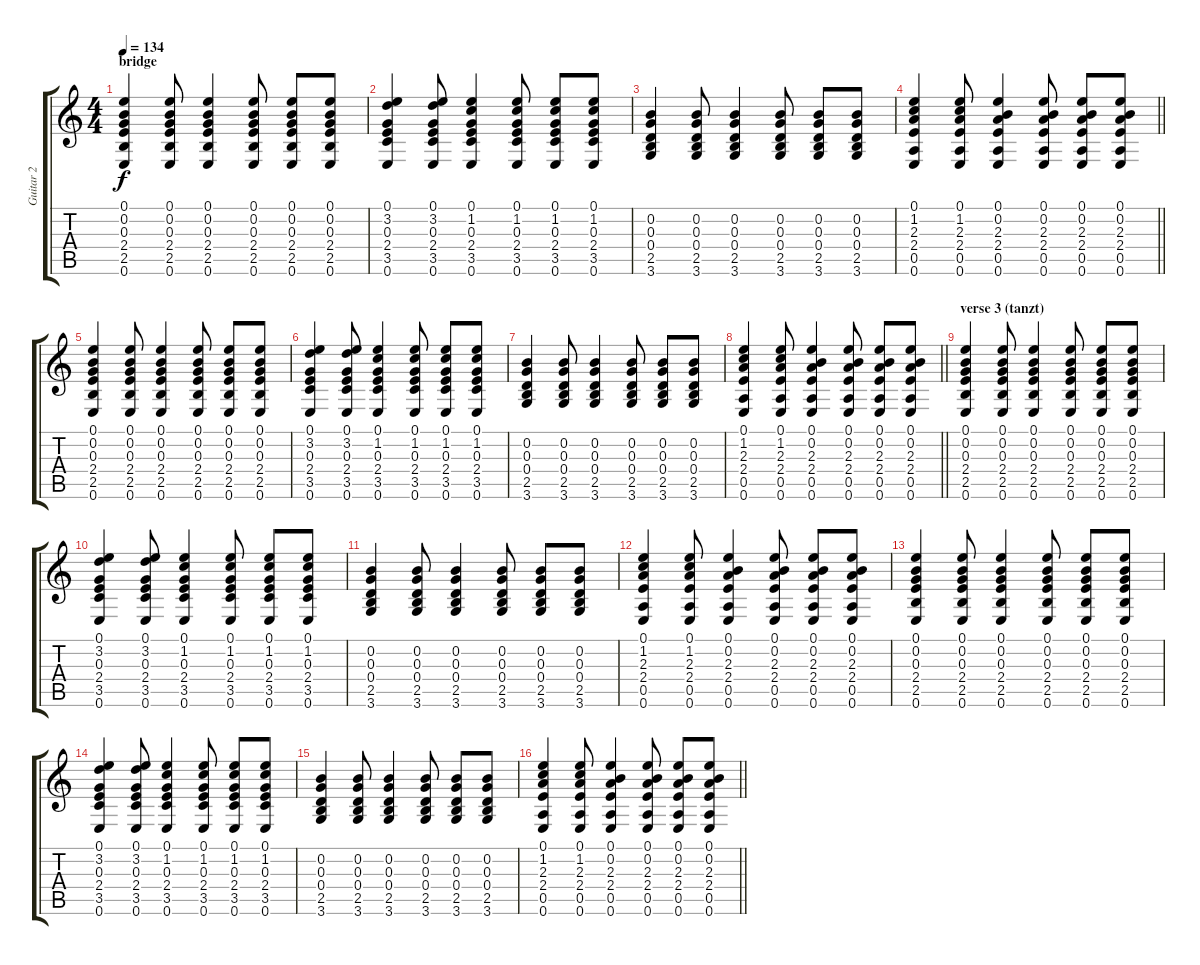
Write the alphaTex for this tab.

\track ("Guitar 2" "Guitar 2") {instrument acousticguitarsteel}
\staff {score tabs}
\tuning (E4 B3 G3 D3 A2 E2) {hide}
\ts (4 4)
\section ("" "bridge")
\tempo 134
\clef g2
\ks c
(0.1 0.2 0.3 2.4 2.5 0.6).4{dy f} (0.1 0.2 0.3 2.4 2.5 0.6).8 (0.1 0.2 0.3 2.4 2.5 0.6).4 (0.1 0.2 0.3 2.4 2.5 0.6).8 (0.1 0.2 0.3 2.4 2.5 0.6).8 (0.1 0.2 0.3 2.4 2.5 0.6).8 |
(0.1 3.2 0.3 2.4 3.5 0.6).4 (0.1 3.2 0.3 2.4 3.5 0.6).8 (0.1 1.2 0.3 2.4 3.5 0.6).4 (0.1 1.2 0.3 2.4 3.5 0.6).8 (0.1 1.2 0.3 2.4 3.5 0.6).8 (0.1 1.2 0.3 2.4 3.5 0.6).8 |
(0.2 0.3 0.4 2.5 3.6).4 (0.2 0.3 0.4 2.5 3.6).8 (0.2 0.3 0.4 2.5 3.6).4 (0.2 0.3 0.4 2.5 3.6).8 (0.2 0.3 0.4 2.5 3.6).8 (0.2 0.3 0.4 2.5 3.6).8 |
\barLineRight lightlight
(0.1 1.2 2.3 2.4 0.5 0.6).4 (0.1 1.2 2.3 2.4 0.5 0.6).8 (0.1 0.2 2.3 2.4 0.5 0.6).4 (0.1 0.2 2.3 2.4 0.5 0.6).8 (0.1 0.2 2.3 2.4 0.5 0.6).8 (0.1 0.2 2.3 2.4 0.5 0.6).8 |
(0.1 0.2 0.3 2.4 2.5 0.6).4 (0.1 0.2 0.3 2.4 2.5 0.6).8 (0.1 0.2 0.3 2.4 2.5 0.6).4 (0.1 0.2 0.3 2.4 2.5 0.6).8 (0.1 0.2 0.3 2.4 2.5 0.6).8 (0.1 0.2 0.3 2.4 2.5 0.6).8 |
(0.1 3.2 0.3 2.4 3.5 0.6).4 (0.1 3.2 0.3 2.4 3.5 0.6).8 (0.1 1.2 0.3 2.4 3.5 0.6).4 (0.1 1.2 0.3 2.4 3.5 0.6).8 (0.1 1.2 0.3 2.4 3.5 0.6).8 (0.1 1.2 0.3 2.4 3.5 0.6).8 |
(0.2 0.3 0.4 2.5 3.6).4 (0.2 0.3 0.4 2.5 3.6).8 (0.2 0.3 0.4 2.5 3.6).4 (0.2 0.3 0.4 2.5 3.6).8 (0.2 0.3 0.4 2.5 3.6).8 (0.2 0.3 0.4 2.5 3.6).8 |
\barLineRight lightlight
(0.1 1.2 2.3 2.4 0.5 0.6).4 (0.1 1.2 2.3 2.4 0.5 0.6).8 (0.1 0.2 2.3 2.4 0.5 0.6).4 (0.1 0.2 2.3 2.4 0.5 0.6).8 (0.1 0.2 2.3 2.4 0.5 0.6).8 (0.1 0.2 2.3 2.4 0.5 0.6).8 |
\section ("" "verse 3 (tanzt)")
(0.1 0.2 0.3 2.4 2.5 0.6).4 (0.1 0.2 0.3 2.4 2.5 0.6).8 (0.1 0.2 0.3 2.4 2.5 0.6).4 (0.1 0.2 0.3 2.4 2.5 0.6).8 (0.1 0.2 0.3 2.4 2.5 0.6).8 (0.1 0.2 0.3 2.4 2.5 0.6).8 |
(0.1 3.2 0.3 2.4 3.5 0.6).4 (0.1 3.2 0.3 2.4 3.5 0.6).8 (0.1 1.2 0.3 2.4 3.5 0.6).4 (0.1 1.2 0.3 2.4 3.5 0.6).8 (0.1 1.2 0.3 2.4 3.5 0.6).8 (0.1 1.2 0.3 2.4 3.5 0.6).8 |
(0.2 0.3 0.4 2.5 3.6).4 (0.2 0.3 0.4 2.5 3.6).8 (0.2 0.3 0.4 2.5 3.6).4 (0.2 0.3 0.4 2.5 3.6).8 (0.2 0.3 0.4 2.5 3.6).8 (0.2 0.3 0.4 2.5 3.6).8 |
(0.1 1.2 2.3 2.4 0.5 0.6).4 (0.1 1.2 2.3 2.4 0.5 0.6).8 (0.1 0.2 2.3 2.4 0.5 0.6).4 (0.1 0.2 2.3 2.4 0.5 0.6).8 (0.1 0.2 2.3 2.4 0.5 0.6).8 (0.1 0.2 2.3 2.4 0.5 0.6).8 |
(0.1 0.2 0.3 2.4 2.5 0.6).4 (0.1 0.2 0.3 2.4 2.5 0.6).8 (0.1 0.2 0.3 2.4 2.5 0.6).4 (0.1 0.2 0.3 2.4 2.5 0.6).8 (0.1 0.2 0.3 2.4 2.5 0.6).8 (0.1 0.2 0.3 2.4 2.5 0.6).8 |
(0.1 3.2 0.3 2.4 3.5 0.6).4 (0.1 3.2 0.3 2.4 3.5 0.6).8 (0.1 1.2 0.3 2.4 3.5 0.6).4 (0.1 1.2 0.3 2.4 3.5 0.6).8 (0.1 1.2 0.3 2.4 3.5 0.6).8 (0.1 1.2 0.3 2.4 3.5 0.6).8 |
(0.2 0.3 0.4 2.5 3.6).4 (0.2 0.3 0.4 2.5 3.6).8 (0.2 0.3 0.4 2.5 3.6).4 (0.2 0.3 0.4 2.5 3.6).8 (0.2 0.3 0.4 2.5 3.6).8 (0.2 0.3 0.4 2.5 3.6).8 |
\barLineRight lightlight
(0.1 1.2 2.3 2.4 0.5 0.6).4 (0.1 1.2 2.3 2.4 0.5 0.6).8 (0.1 0.2 2.3 2.4 0.5 0.6).4 (0.1 0.2 2.3 2.4 0.5 0.6).8 (0.1 0.2 2.3 2.4 0.5 0.6).8 (0.1 0.2 2.3 2.4 0.5 0.6).8
